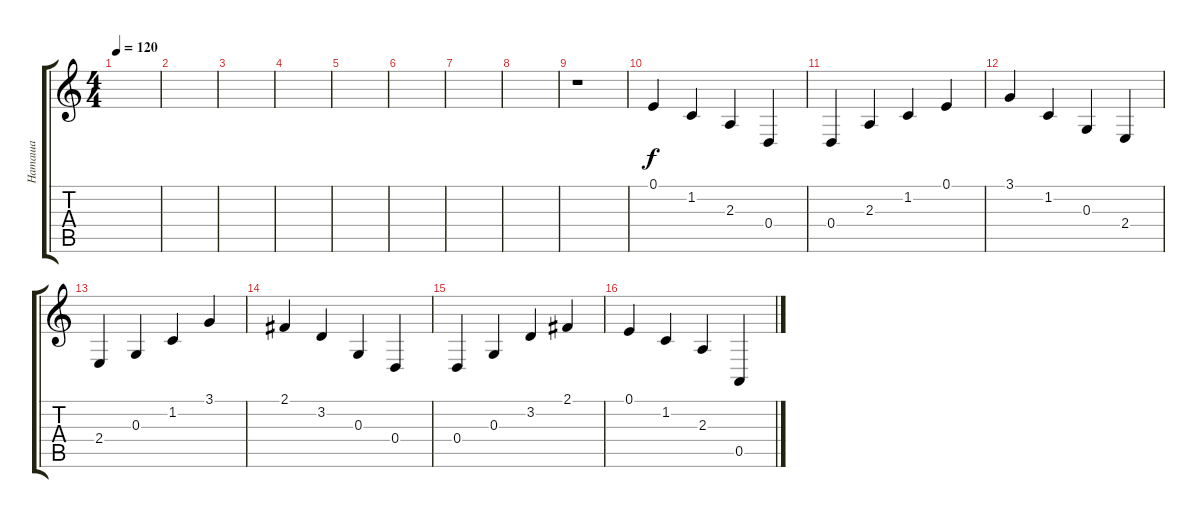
\track ("Наташа" "Наташа") {instrument lead2sawtooth}
\staff {score tabs}
\tuning (E4 B3 G3 D3 A2 E2) {hide}
\ts (4 4)
\tempo 120
\clef g2
\ks c
|
|
|
|
|
|
|
|
r.1 |
0.1.4 1.2.4 2.3.4 0.4.4 |
0.4.4 2.3.4 1.2.4 0.1.4 |
3.1.4 1.2.4 0.3.4 2.4.4 |
2.4.4 0.3.4 1.2.4 3.1.4 |
2.1.4 3.2.4 0.3.4 0.4.4 |
0.4.4 0.3.4 3.2.4 2.1.4 |
0.1.4 1.2.4 2.3.4 0.5.4
